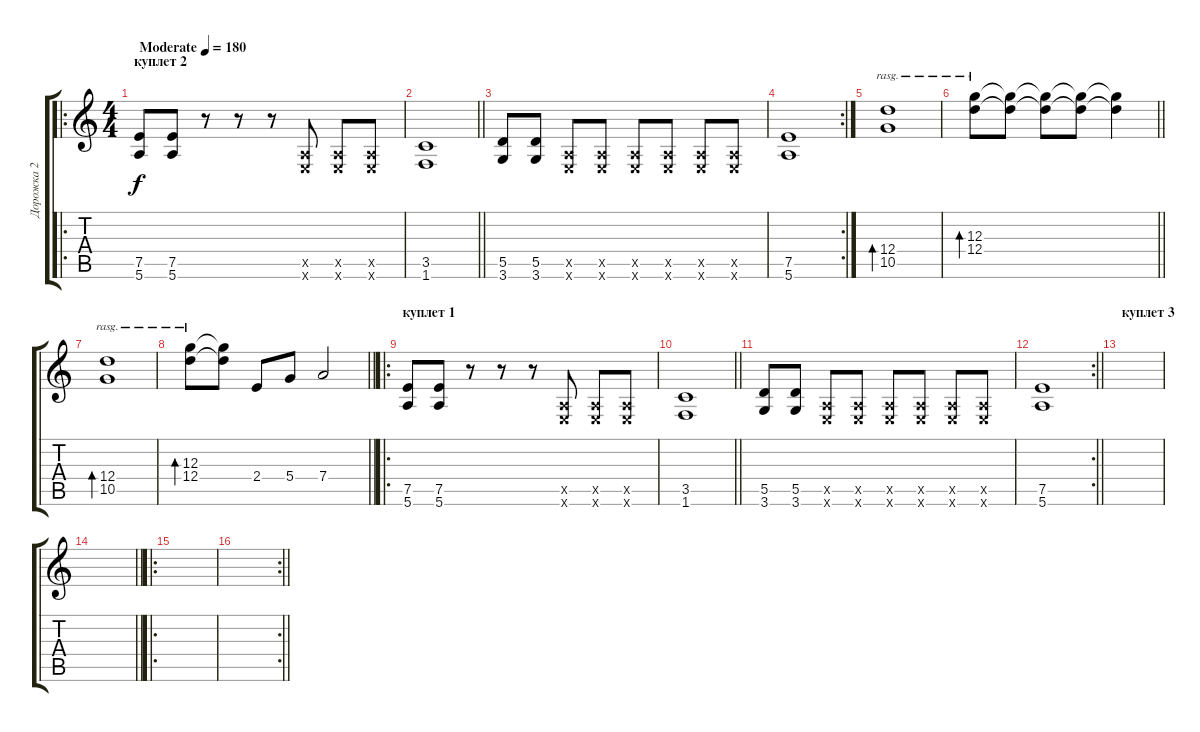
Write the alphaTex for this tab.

\track ("Дорожка 2" "Дорожка 2") {instrument overdrivenguitar}
\staff {score tabs}
\tuning (E4 B3 G3 D3 A2 E2) {hide}
\ro
\ts (4 4)
\section ("" "куплет 2")
\tempo (180 "Moderate")
\clef g2
\ks c
(7.5 5.6).8{dy f instrument overdrivenguitar} (7.5 5.6).8 r.8 r.8 r.8 (0.5{x} 0.6{x}).8 (0.5{x} 0.6{x}).8 (0.5{x} 0.6{x}).8 |
\barLineRight lightlight
(3.5 1.6).1 |
(5.5 3.6).8 (5.5 3.6).8 (0.5{x} 0.6{x}).8 (0.5{x} 0.6{x}).8 (0.5{x} 0.6{x}).8 (0.5{x} 0.6{x}).8 (0.5{x} 0.6{x}).8 (0.5{x} 0.6{x}).8 |
\rc 2
(7.5 5.6).1 |
(12.4 10.5).1{bd 480 rasg ii} |
\barLineRight lightlight
(12.3 12.4).8{bd 480 rasg ii} (12.3{t} 12.4{t}).8 (12.3{t} 12.4{t}).8 (12.3{t} 12.4{t}).8 (12.3{t} 12.4{t}).4 |
(12.4 10.5).1{bd 480 rasg ii} |
\barLineRight lightlight
(12.3 12.4).8{bd 480 rasg ii} (12.3{t} 12.4{t}).8 2.4.8 5.4.8 7.4.2 |
\ro
\section ("" "куплет 1")
(7.5 5.6).8 (7.5 5.6).8 r.8 r.8 r.8 (0.5{x} 0.6{x}).8 (0.5{x} 0.6{x}).8 (0.5{x} 0.6{x}).8 |
\barLineRight lightlight
(3.5 1.6).1 |
(5.5 3.6).8 (5.5 3.6).8 (0.5{x} 0.6{x}).8 (0.5{x} 0.6{x}).8 (0.5{x} 0.6{x}).8 (0.5{x} 0.6{x}).8 (0.5{x} 0.6{x}).8 (0.5{x} 0.6{x}).8 |
\rc 2
\barLineRight lightlight
(7.5 5.6).1 |
\section ("" "куплет 3")
|
\barLineRight lightlight
|
\ro
|
\rc 2
\barLineRight lightlight
